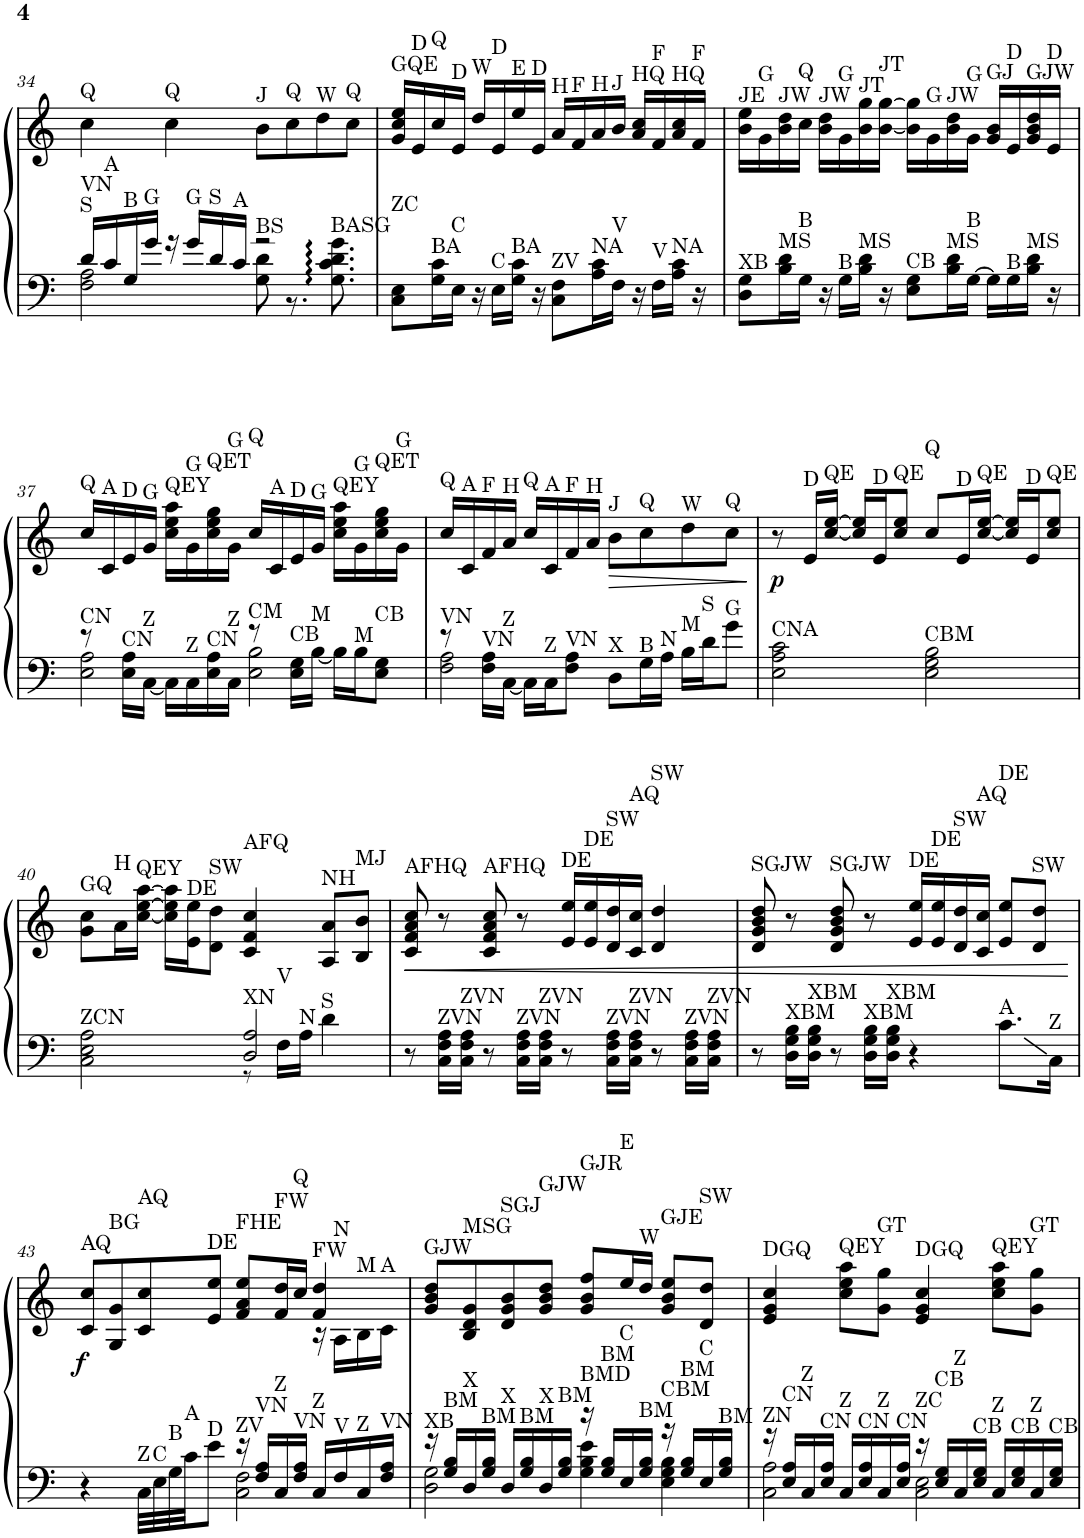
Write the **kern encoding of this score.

**kern	**kern	**dynam
*part1	*part1	*part1
*staff2	*staff1	*staff1/2
*I"Piano	*	*
*I'Pno.	*	*
!!LO:PB:g=z
*clefF4	*clefG2	*
*k[]	*k[]	*
*M4/4	*M4/4	*
*met(c)	*met(c)	*
=34	=34	=34
*^	*	*
!	!	!LO:TX:a:t=Q	!
!LO:TX:a:t=S	!	!	!
!LO:TX:a:t=VN	!	!	!
16d/LL	2F\ 2A\	4cc\	.
!LO:TX:a:t=A	!	!	!
16c/	.	.	.
!LO:TX:a:t=B	!	!	!
16G/	.	.	.
!LO:TX:a:t=G	!	!	!
16g/JJ	.	.	.
!	!	!LO:TX:a:t=Q	!
16r	.	4cc\	.
!LO:TX:a:t=G	!	!	!
16g/LL	.	.	.
!LO:TX:a:t=S	!	!	!
16d/	.	.	.
!LO:TX:a:t=A	!	!	!
16c/JJ	.	.	.
!	!	!LO:TX:a:t=J	!
!LO:TX:a:t=BS	!	!	!
2r	8G\ 8d\	8b\L	.
!	!	!LO:TX:a:t=Q	!
.	8.r	8cc\	.
!	!	!LO:TX:a:t=W	!
.	.	8dd\	.
!	!LO:TX:a:t=BASG	!	!
.	8.G\ 8.c\ 8.d\ 8.g\	.	.
!	!	!LO:TX:a:t=Q	!
.	.	8cc\J	.
*v	*v	*	*
=35	=35	=35
!	!LO:TX:a:t=GQE	!
!LO:TX:a:t=ZC	!	!
8C\ 8E\L	16g/ 16cc/ 16ee/LL	.
!	!LO:TX:a:t=D	!
.	16e/	.
!	!LO:TX:a:t=Q	!
!LO:TX:a:t=BA	!	!
16G\ 16c\L	16cc/	.
!	!LO:TX:a:t=D	!
!LO:TX:a:t=C	!	!
16E\JJ	16e/JJ	.
!	!LO:TX:a:t=W	!
16r	16dd/LL	.
!	!LO:TX:a:t=D	!
!LO:TX:a:t=C	!	!
16E\LL	16e/	.
!	!LO:TX:a:t=E	!
!LO:TX:a:t=BA	!	!
16G\ 16c\JJ	16ee/	.
!	!LO:TX:a:t=D	!
16r	16e/JJ	.
!	!LO:TX:a:t=H	!
!LO:TX:a:t=ZV	!	!
8C\ 8F\L	16a/LL	.
!	!LO:TX:a:t=F	!
.	16f/	.
!	!LO:TX:a:t=H	!
!LO:TX:a:t=NA	!	!
16A\ 16c\L	16a/	.
!	!LO:TX:a:t=J	!
!LO:TX:a:t=V	!	!
16F\JJ	16b/JJ	.
!	!LO:TX:a:t=HQ	!
16r	16a/ 16cc/LL	.
!	!LO:TX:a:t=F	!
!LO:TX:a:t=V	!	!
16F\LL	16f/	.
!	!LO:TX:a:t=HQ	!
!LO:TX:a:t=NA	!	!
16A\ 16c\JJ	16a/ 16cc/	.
!	!LO:TX:a:t=F	!
16r	16f/JJ	.
=36	=36	=36
!	!LO:TX:a:t=JE	!
!LO:TX:a:t=XB	!	!
8D\ 8G\L	16b\ 16ee\LL	.
!	!LO:TX:a:t=G	!
.	16g\	.
!	!LO:TX:a:t=JW	!
!LO:TX:a:t=MS	!	!
16B\ 16d\L	16b\ 16dd\	.
!	!LO:TX:a:t=Q	!
!LO:TX:a:t=B	!	!
16G\JJ	16cc\JJ	.
!	!LO:TX:a:t=JW	!
16r	16b\ 16dd\LL	.
!	!LO:TX:a:t=G	!
!LO:TX:a:t=B	!	!
16G\LL	16g\	.
!	!LO:TX:a:t=JT	!
!LO:TX:a:t=MS	!	!
16B\ 16d\JJ	16b\ 16gg\	.
!	!LO:TX:a:t=JT	!
16r	[16b\ [16gg\JJ	.
!LO:TX:a:t=CB	!	!
8E\ 8G\L	16b\] 16gg\]LL	.
!	!LO:TX:a:t=G	!
.	16g\	.
!	!LO:TX:a:t=JW	!
!LO:TX:a:t=MS	!	!
16B\ 16d\L	16b\ 16dd\	.
!	!LO:TX:a:t=G	!
!LO:TX:a:t=B	!	!
[16G\JJ	16g\JJ	.
!	!LO:TX:a:t=GJ	!
16G\LL]	16g/ 16b/LL	.
!	!LO:TX:a:t=D	!
!LO:TX:a:t=B	!	!
16G\	16e/	.
!	!LO:TX:a:t=GJW	!
!LO:TX:a:t=MS	!	!
16B\ 16d\JJ	16g/ 16b/ 16dd/	.
!	!LO:TX:a:t=D	!
16r	16e/JJ	.
!!LO:LB:g=z
=37	=37	=37
*^	*	*
!	!	!LO:TX:a:t=Q	!
!LO:TX:a:t=CN	!	!	!
8r	2E\ 2A\	16cc/LL	.
!	!	!LO:TX:a:t=A	!
.	.	16c/	.
!	!	!LO:TX:a:t=D	!
!LO:TX:a:t=CN	!	!	!
16E\ 16A\LL	.	16e/	.
!	!	!LO:TX:a:t=G	!
!LO:TX:a:t=Z	!	!	!
[16C\JJ	.	16g/JJ	.
!	!	!LO:TX:a:t=QEY	!
16C\LL]	.	16cc\ 16ee\ 16aa\LL	.
!	!	!LO:TX:a:t=G	!
!LO:TX:a:t=Z	!	!	!
16C\	.	16g\	.
!	!	!LO:TX:a:t=QET	!
!LO:TX:a:t=CN	!	!	!
16E\ 16A\	.	16cc\ 16ee\ 16gg\	.
!	!	!LO:TX:a:t=G	!
!LO:TX:a:t=Z	!	!	!
16C\JJ	.	16g\JJ	.
!	!	!LO:TX:a:t=Q	!
!LO:TX:a:t=CM	!	!	!
8r	2E\ 2B\	16cc/LL	.
!	!	!LO:TX:a:t=A	!
.	.	16c/	.
!	!	!LO:TX:a:t=D	!
!LO:TX:a:t=CB	!	!	!
16E\ 16G\LL	.	16e/	.
!	!	!LO:TX:a:t=G	!
!LO:TX:a:t=M	!	!	!
[16B\JJ	.	16g/JJ	.
!	!	!LO:TX:a:t=QEY	!
16B\LL]	.	16cc\ 16ee\ 16aa\LL	.
!	!	!LO:TX:a:t=G	!
!LO:TX:a:t=M	!	!	!
16B\J	.	16g\	.
!	!	!LO:TX:a:t=QET	!
!LO:TX:a:t=CB	!	!	!
8E\ 8G\J	.	16cc\ 16ee\ 16gg\	.
!	!	!LO:TX:a:t=G	!
.	.	16g\JJ	.
=38	=38	=38	=38
!	!	!LO:TX:a:t=Q	!
!LO:TX:a:t=VN	!	!	!
8r	2F\ 2A\	16cc/LL	.
!	!	!LO:TX:a:t=A	!
.	.	16c/	.
!	!	!LO:TX:a:t=F	!
!LO:TX:a:t=VN	!	!	!
16F\ 16A\LL	.	16f/	.
!	!	!LO:TX:a:t=H	!
!LO:TX:a:t=Z	!	!	!
[16C\JJ	.	16a/JJ	.
!	!	!LO:TX:a:t=Q	!
16C\LL]	.	16cc/LL	.
!	!	!LO:TX:a:t=A	!
!LO:TX:a:t=Z	!	!	!
16C\J	.	16c/	.
!	!	!LO:TX:a:t=F	!
!LO:TX:a:t=VN	!	!	!
8F\ 8A\J	.	16f/	.
!	!	!LO:TX:a:t=H	!
.	.	16a/JJ	.
!	!	!LO:TX:a:t=J	!
!LO:TX:a:t=X	!	!	!
!	!	!	!LO:HP:b
8D\L	2ryy	8b\L	>
!	!	!LO:TX:a:t=Q	!
!LO:TX:a:t=B	!	!	!
16G\L	.	8cc\	.
!LO:TX:a:t=N	!	!	!
16A\JJ	.	.	.
!	!	!LO:TX:a:t=W	!
!LO:TX:a:t=M	!	!	!
16B\LL	.	8dd\	.
!LO:TX:a:t=S	!	!	!
16d\J	.	.	.
!	!	!LO:TX:a:t=Q	!
!LO:TX:a:t=G	!	!	!
8g\J	.	8cc\J	.
*v	*v	*	*
.	.	]
=39	=39	=39
!LO:TX:a:t=CNA	!	!
!	!	!LO:DY:b
2E\ 2A\ 2c\	8r	p
!	!LO:TX:a:t=D	!
.	16e/LL	.
!	!LO:TX:a:t=QE	!
.	[16cc/ [16ee/JJ	.
.	16cc/] 16ee/]LL	.
!	!LO:TX:a:t=D	!
.	16e/J	.
!	!LO:TX:a:t=QE	!
.	8cc/ 8ee/J	.
!	!LO:TX:a:t=Q	!
!LO:TX:a:t=CBM	!	!
2E\ 2G\ 2B\	8cc/L	.
!	!LO:TX:a:t=D	!
.	16e/L	.
!	!LO:TX:a:t=QE	!
.	[16cc/ [16ee/JJ	.
.	16cc/] 16ee/]LL	.
!	!LO:TX:a:t=D	!
.	16e/J	.
!	!LO:TX:a:t=QE	!
.	8cc/ 8ee/J	.
!!LO:LB:g=z
=40	=40	=40
*^	*	*
!	!	!LO:TX:a:t=GQ	!
!LO:TX:a:t=ZCN	!	!	!
2C\ 2E\ 2A\	2ryy	8g\ 8cc\L	.
!	!	!LO:TX:a:t=H	!
.	.	16a\L	.
!	!	!LO:TX:a:t=QEY	!
.	.	[16cc\ [16ee\ [16aa\JJ	.
.	.	16cc\] 16ee\] 16aa\]LL	.
!	!	!LO:TX:a:t=DE	!
.	.	16e\ 16ee\J	.
!	!	!LO:TX:a:t=SW	!
.	.	8d\ 8dd\J	.
!	!	!LO:TX:a:t=AFQ	!
!LO:TX:a:t=XN	!	!	!
2D/ 2A/	8r	4c/ 4f/ 4cc/	.
!	!LO:TX:a:t=V	!	!
.	16F\LL	.	.
!	!LO:TX:a:t=N	!	!
.	16A\JJ	.	.
!	!	!LO:TX:a:t=NH	!
!	!LO:TX:a:t=S	!	!
.	4d\	8A/ 8a/L	.
!	!	!LO:TX:a:t=MJ	!
.	.	8B/ 8b/J	.
*v	*v	*	*
=41	=41	=41
!	!LO:TX:a:t=AFHQ	!
!	!	!LO:HP:b
8r	8c/ 8f/ 8a/ 8cc/	<
!LO:TX:a:t=ZVN	!	!
16C\ 16F\ 16A\LL	8r	.
!LO:TX:a:t=ZVN	!	!
16C\ 16F\ 16A\JJ	.	.
!	!LO:TX:a:t=AFHQ	!
8r	8c/ 8f/ 8a/ 8cc/	.
!LO:TX:a:t=ZVN	!	!
16C\ 16F\ 16A\LL	8r	.
!LO:TX:a:t=ZVN	!	!
16C\ 16F\ 16A\JJ	.	.
!	!LO:TX:a:t=DE	!
8r	16e/ 16ee/LL	.
!	!LO:TX:a:t=DE	!
.	16e/ 16ee/	.
!	!LO:TX:a:t=SW	!
!LO:TX:a:t=ZVN	!	!
16C\ 16F\ 16A\LL	16d/ 16dd/	.
!	!LO:TX:a:t=AQ	!
!LO:TX:a:t=ZVN	!	!
16C\ 16F\ 16A\JJ	16c/ 16cc/JJ	.
!	!LO:TX:a:t=SW	!
8r	4d/ 4dd/	.
!LO:TX:a:t=ZVN	!	!
16C\ 16F\ 16A\LL	.	.
!LO:TX:a:t=ZVN	!	!
16C\ 16F\ 16A\JJ	.	.
=42	=42	=42
!	!LO:TX:a:t=SGJW	!
8r	8d/ 8g/ 8b/ 8dd/	.
!LO:TX:a:t=XBM	!	!
16D\ 16G\ 16B\LL	8r	.
!LO:TX:a:t=XBM	!	!
16D\ 16G\ 16B\JJ	.	.
!	!LO:TX:a:t=SGJW	!
8r	8d/ 8g/ 8b/ 8dd/	.
!LO:TX:a:t=XBM	!	!
16D\ 16G\ 16B\LL	8r	.
!LO:TX:a:t=XBM	!	!
16D\ 16G\ 16B\JJ	.	.
!	!LO:TX:a:t=DE	!
4r	16e/ 16ee/LL	.
!	!LO:TX:a:t=DE	!
.	16e/ 16ee/	.
!	!LO:TX:a:t=SW	!
.	16d/ 16dd/	.
!	!LO:TX:a:t=AQ	!
.	16c/ 16cc/JJ	.
!	!LO:TX:a:t=DE	!
!LO:TX:a:t=A	!	!
8.c\L	8e/ 8ee/L	.
!	!LO:TX:a:t=SW	!
.	8d/ 8dd/J	.
!LO:TX:a:t=Z	!	!
16C\Jk	.	.
.	.	[
!!LO:LB:g=z
=43	=43	=43
*^	*^	*
!	!	!LO:TX:a:t=AQ	!	!
!	!	!	!	!LO:DY:b
4r	2ryy	8c/ 8cc/L	2.ryy	f
!	!	!LO:TX:a:t=BG	!	!
.	.	8G/ 8g/	.	.
!	!	!LO:TX:a:t=AQ	!	!
!LO:TX:a:t=Z	!	!	!	!
32C\LLL	.	8c/ 8cc/	.	.
!LO:TX:a:t=C	!	!	!	!
32E\	.	.	.	.
!LO:TX:a:t=B	!	!	!	!
32G\	.	.	.	.
!LO:TX:a:t=A	!	!	!	!
32c\JJ	.	.	.	.
!	!	!LO:TX:a:t=DE	!	!
!LO:TX:a:t=D	!	!	!	!
8e\J	.	8e/ 8ee/J	.	.
!	!	!LO:TX:a:t=FHE	!	!
!LO:TX:a:t=ZV	!	!	!	!
16r	2C\ 2F\	8f/ 8a/ 8ee/L	.	.
!LO:TX:a:t=VN	!	!	!	!
16F/ 16A/LL	.	.	.	.
!	!	!LO:TX:a:t=FW	!	!
!LO:TX:a:t=Z	!	!	!	!
16C/	.	16f/ 16dd/L	.	.
!	!	!LO:TX:a:t=Q	!	!
!LO:TX:a:t=VN	!	!	!	!
16F/ 16A/JJ	.	16cc/JJ	.	.
!	!	!LO:TX:a:t=FW	!	!
!LO:TX:a:t=Z	!	!	!	!
16C/LL	.	4f/ 4dd/	16r	.
!	!	!	!LO:TX:a:t=N	!
!LO:TX:a:t=V	!	!	!	!
16F/	.	.	16A\LL	.
!	!	!	!LO:TX:a:t=M	!
!LO:TX:a:t=Z	!	!	!	!
16C/	.	.	16B\	.
!	!	!	!LO:TX:a:t=A	!
!LO:TX:a:t=VN	!	!	!	!
16F/ 16A/JJ	.	.	16c\JJ	.
=44	=44	=44	=44	=44
!	!	!LO:TX:a:t=GJW	!	!
!LO:TX:a:t=XB	!	!	!	!
*	*	*v	*v	*
16r	2D\ 2G\	8g/ 8b/ 8dd/L	.
!LO:TX:a:t=BM	!	!	!
16G/ 16B/LL	.	.	.
!	!	!LO:TX:a:t=MSG	!
!LO:TX:a:t=X	!	!	!
16D/	.	8B/ 8d/ 8g/	.
!LO:TX:a:t=BM	!	!	!
16G/ 16B/JJ	.	.	.
!	!	!LO:TX:a:t=SGJ	!
!LO:TX:a:t=X	!	!	!
16D/LL	.	8d/ 8g/ 8b/	.
!LO:TX:a:t=BM	!	!	!
16G/ 16B/	.	.	.
!	!	!LO:TX:a:t=GJW	!
!LO:TX:a:t=X	!	!	!
16D/	.	8g/ 8b/ 8dd/J	.
!LO:TX:a:t=BM	!	!	!
16G/ 16B/JJ	.	.	.
!	!	!LO:TX:a:t=GJR	!
!LO:TX:a:t=BMD	!	!	!
16r	4G\ 4B\ 4e\	8g/ 8b/ 8ff/L	.
!LO:TX:a:t=BM	!	!	!
16G/ 16B/LL	.	.	.
!	!	!LO:TX:a:t=E	!
!LO:TX:a:t=C	!	!	!
16E/	.	16ee/L	.
!	!	!LO:TX:a:t=W	!
!LO:TX:a:t=BM	!	!	!
16G/ 16B/JJ	.	16dd/JJ	.
!	!	!LO:TX:a:t=GJE	!
!LO:TX:a:t=CBM	!	!	!
16r	4E\ 4G\ 4B\	8g/ 8b/ 8ee/L	.
!LO:TX:a:t=BM	!	!	!
16G/ 16B/LL	.	.	.
!	!	!LO:TX:a:t=SW	!
!LO:TX:a:t=C	!	!	!
16E/	.	8d/ 8dd/J	.
!LO:TX:a:t=BM	!	!	!
16G/ 16B/JJ	.	.	.
=45	=45	=45	=45
!	!	!LO:TX:a:t=DGQ	!
!LO:TX:a:t=ZN	!	!	!
16r	2C\ 2A\	4e/ 4g/ 4cc/	.
!LO:TX:a:t=CN	!	!	!
16E/ 16A/LL	.	.	.
!LO:TX:a:t=Z	!	!	!
16C/	.	.	.
!LO:TX:a:t=CN	!	!	!
16E/ 16A/JJ	.	.	.
!	!	!LO:TX:a:t=QEY	!
!LO:TX:a:t=Z	!	!	!
16C/LL	.	8cc\ 8ee\ 8aa\L	.
!LO:TX:a:t=CN	!	!	!
16E/ 16A/	.	.	.
!	!	!LO:TX:a:t=GT	!
!LO:TX:a:t=Z	!	!	!
16C/	.	8g\ 8gg\J	.
!LO:TX:a:t=CN	!	!	!
16E/ 16A/JJ	.	.	.
!	!	!LO:TX:a:t=DGQ	!
!LO:TX:a:t=ZC	!	!	!
16r	2C\ 2E\	4e/ 4g/ 4cc/	.
!LO:TX:a:t=CB	!	!	!
16E/ 16G/LL	.	.	.
!LO:TX:a:t=Z	!	!	!
16C/	.	.	.
!LO:TX:a:t=CB	!	!	!
16E/ 16G/JJ	.	.	.
!	!	!LO:TX:a:t=QEY	!
!LO:TX:a:t=Z	!	!	!
16C/LL	.	8cc\ 8ee\ 8aa\L	.
!LO:TX:a:t=CB	!	!	!
16E/ 16G/	.	.	.
!	!	!LO:TX:a:t=GT	!
!LO:TX:a:t=Z	!	!	!
16C/	.	8g\ 8gg\J	.
!LO:TX:a:t=CB	!	!	!
16E/ 16G/JJ	.	.	.
*v	*v	*	*
=	=	=
*-	*-	*-
